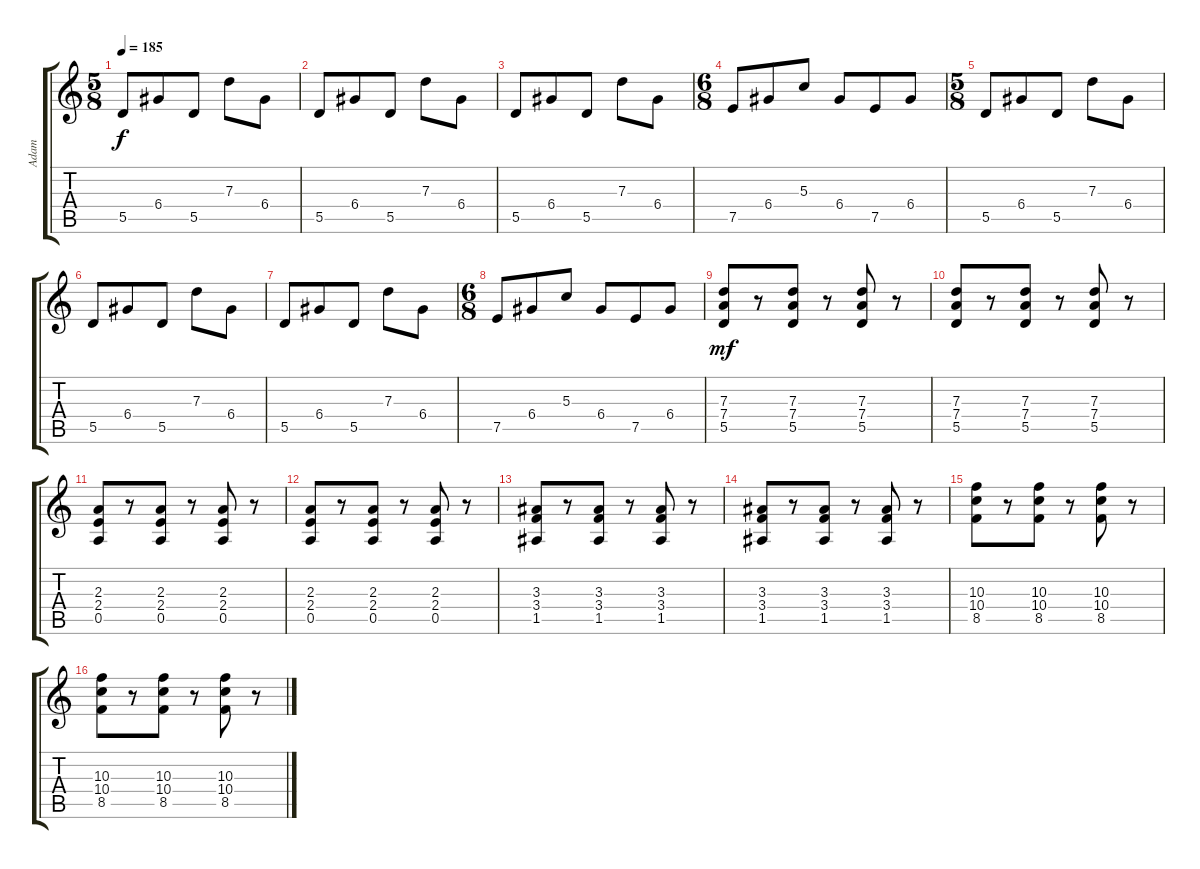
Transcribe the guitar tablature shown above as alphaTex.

\track ("Adam" "Adam") {instrument electricguitarjazz}
\staff {score tabs}
\tuning (E4 B3 G3 D3 A2 D2) {hide}
\ts (5 8)
\tempo 185
\clef g2
\ks c
5.5.8{dy f} 6.4.8 5.5.8 7.3.8 6.4.8 |
5.5.8 6.4.8 5.5.8 7.3.8 6.4.8 |
5.5.8 6.4.8 5.5.8 7.3.8 6.4.8 |
\ts (6 8)
7.5.8 6.4.8 5.3.8 6.4.8 7.5.8 6.4.8 |
\ts (5 8)
5.5.8 6.4.8 5.5.8 7.3.8 6.4.8 |
5.5.8 6.4.8 5.5.8 7.3.8 6.4.8 |
5.5.8 6.4.8 5.5.8 7.3.8 6.4.8 |
\ts (6 8)
7.5.8 6.4.8 5.3.8 6.4.8 7.5.8 6.4.8 |
(7.3 7.4 5.5).8{dy mf instrument electricguitarjazz} r.8 (7.3 7.4 5.5).8 r.8 (7.3 7.4 5.5).8 r.8 |
(7.3 7.4 5.5).8 r.8 (7.3 7.4 5.5).8 r.8 (7.3 7.4 5.5).8 r.8 |
(2.3 2.4 0.5).8 r.8 (2.3 2.4 0.5).8 r.8 (2.3 2.4 0.5).8 r.8 |
(2.3 2.4 0.5).8 r.8 (2.3 2.4 0.5).8 r.8 (2.3 2.4 0.5).8 r.8 |
(3.3 3.4 1.5).8 r.8 (3.3 3.4 1.5).8 r.8 (3.3 3.4 1.5).8 r.8 |
(3.3 3.4 1.5).8 r.8 (3.3 3.4 1.5).8 r.8 (3.3 3.4 1.5).8 r.8 |
(10.3 10.4 8.5).8 r.8 (10.3 10.4 8.5).8 r.8 (10.3 10.4 8.5).8 r.8 |
(10.3 10.4 8.5).8 r.8 (10.3 10.4 8.5).8 r.8 (10.3 10.4 8.5).8 r.8
